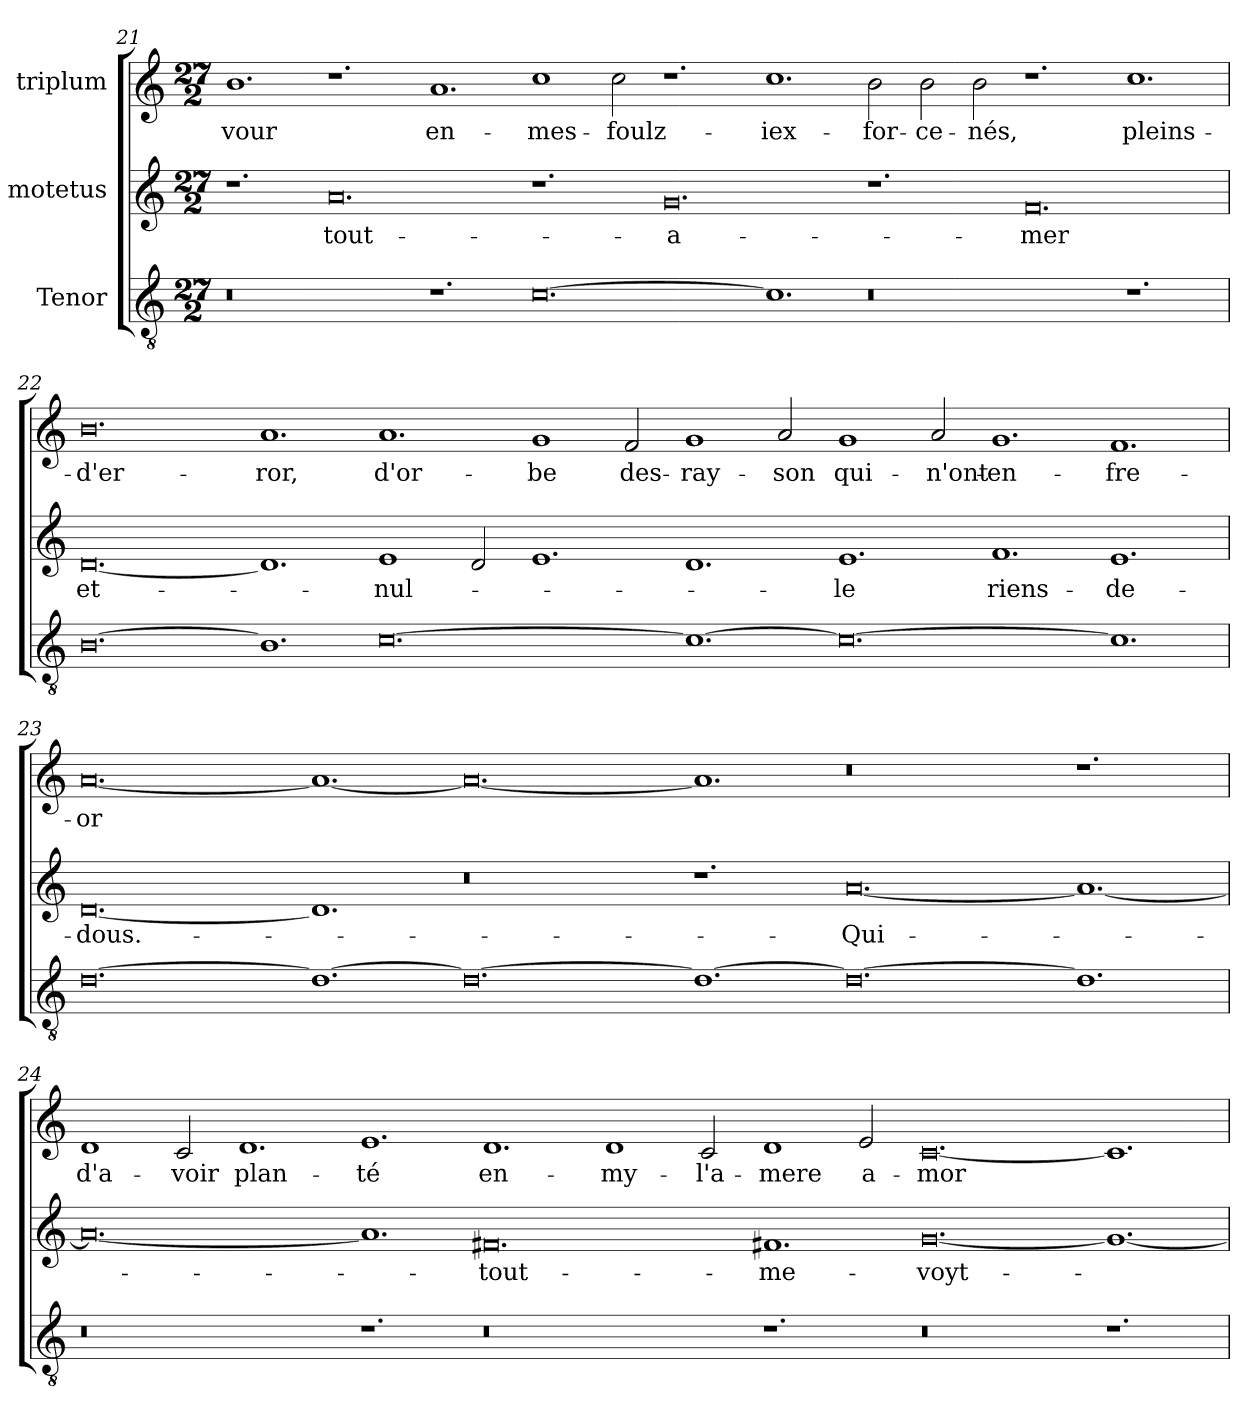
**kern	**kern	**text	**kern	**text
*part3	*part2	*part2	*part1	*part1
*staff3	*staff2	*staff2	*staff1	*staff1
*I"Tenor	*I"motetus	*	*I"triplum	*
!!LO:PB:g=z
*clefGv2	*clefG2	*	*clefG2	*
*k[]	*k[]	*	*k[]	*
*C:	*C:	*	*C:	*
*M27/2	*M27/2	*	*M27/2	*
=21	=21	=21	=21	=21
0.r	1.r	.	1.b\	-vour
.	0.a/	tout-	1.r	.
1.r	.	.	1.a/	en-
[0.c\	1.r	.	1cc\	mes-
.	.	.	2cc\	foulz-
.	0.g/	a-	1.r	.
1.c\]	.	.	1.cc\	iex-
0.r	1.r	.	2b\	for-
.	.	.	2b\	-ce-
.	.	.	2b\	-nés,
.	0.f/	-mer	1.r	.
1.r	.	.	1.cc\	pleins-
=22	=22	=22	=22	=22
[0.B\	[0.d/	et-	0.b\	d'er-
1.B\]	1.d/]	.	1.a/	-ror,
[0.c\	1e/	nul-	1.a/	d'or-
.	2d/	.	.	.
.	1.e/	.	1g/	-be
.	.	.	2f/	des-
1.c\_	1.d/	.	1g/	-ray-
.	.	.	2a/	-son
0.c\_	1.e/	-le	1g/	qui-
.	.	.	2a/	n'ont-
.	1.f/	riens-	1.g/	en-
1.c\]	1.e/	de-	1.f/	fre-
=23	=23	=23	=23	=23
[0.d\	[0.d/	dous.-	[0.a/	-or
1.d\_	1.d/]	.	1.a/_	.
0.d\_	0.r	.	0.a/_	.
1.d\_	1.r	.	1.a/]	.
0.d\_	[0.a/	Qui-	0.r	.
1.d\]	1.a/_	.	1.r	.
=24	=24	=24	=24	=24
0.r	0.a/_	.	1d/	d'a-
.	.	.	2c/	-voir
.	.	.	1.d/	plan-
1.r	1.a/]	.	1.e/	-té
0.r	0.f#X/	tout-	1.d/	en-
.	.	.	1d/	my-
.	.	.	2c/	l'a-
1.r	1.f#X/	me-	1d/	-mere
.	.	.	2e/	a-
0.r	[0.g/	voyt-	[0.c/	-mor
1.r	1.g/_	.	1.c/]	.
=	=	=	=	=
*-	*-	*-	*-	*-
